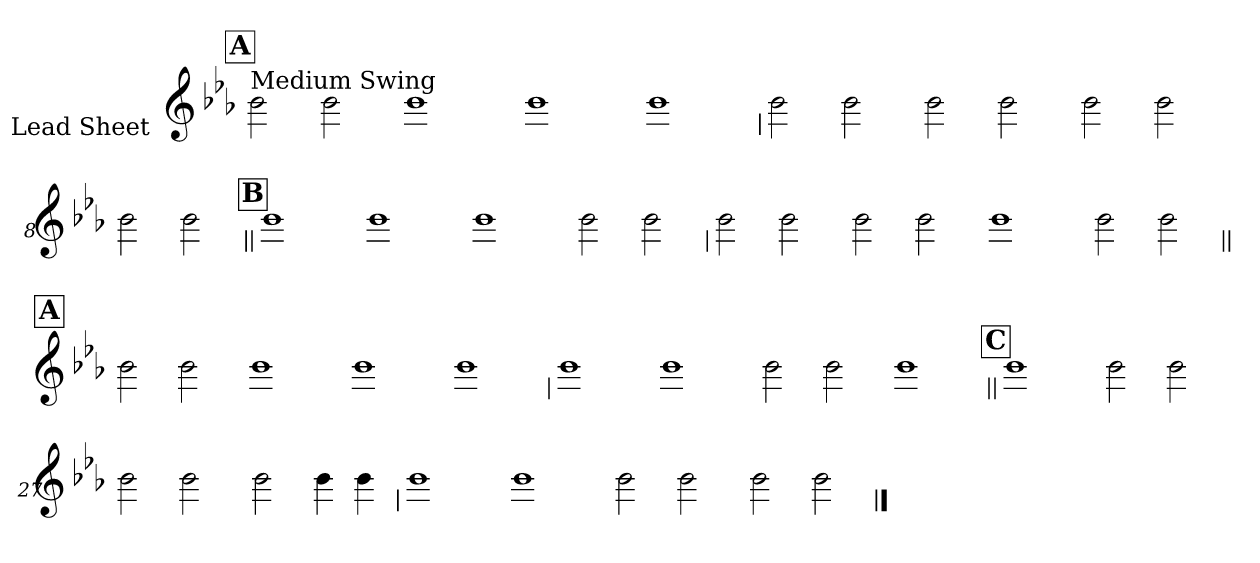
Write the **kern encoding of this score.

**kern
*part1
*staff1
*I"Lead Sheet
*stria0
*clefG2
*k[b-e-a-]
*E-:
!!LO:REH:place=s1:a:t=A
=1||
!LO:TX:a:t=Medium Swing
2b-
2b-
=2-
1b-
=3-
1b-
=4-
1b-
!!LO:LB:g=z
=5
2b-
2b-
=6-
2b-
2b-
=7-
2b-
2b-
=8-
2b-
2b-
!!LO:LB:g=z
!!LO:REH:place=s1:a:t=B
=9||
1b-
=10-
1b-
=11-
1b-
=12-
2b-
2b-
!!LO:LB:g=z
=13
2b-
2b-
=14-
2b-
2b-
=15-
1b-
=16-
2b-
2b-
!!LO:LB:g=z
!!LO:REH:place=s1:a:t=A
=17||
2b-
2b-
=18-
1b-
=19-
1b-
=20-
1b-
!!LO:LB:g=z
=21
1b-
=22-
1b-
=23-
2b-
2b-
=24-
1b-
!!LO:LB:g=z
!!LO:REH:place=s1:a:t=C
=25||
1b-
=26-
2b-
2b-
=27-
2b-
2b-
=28-
2b-
4b-
4b-
!!LO:LB:g=z
=29
1b-
=30-
1b-
=31-
2b-
2b-
=32-
2b-
2b-
==
*-
